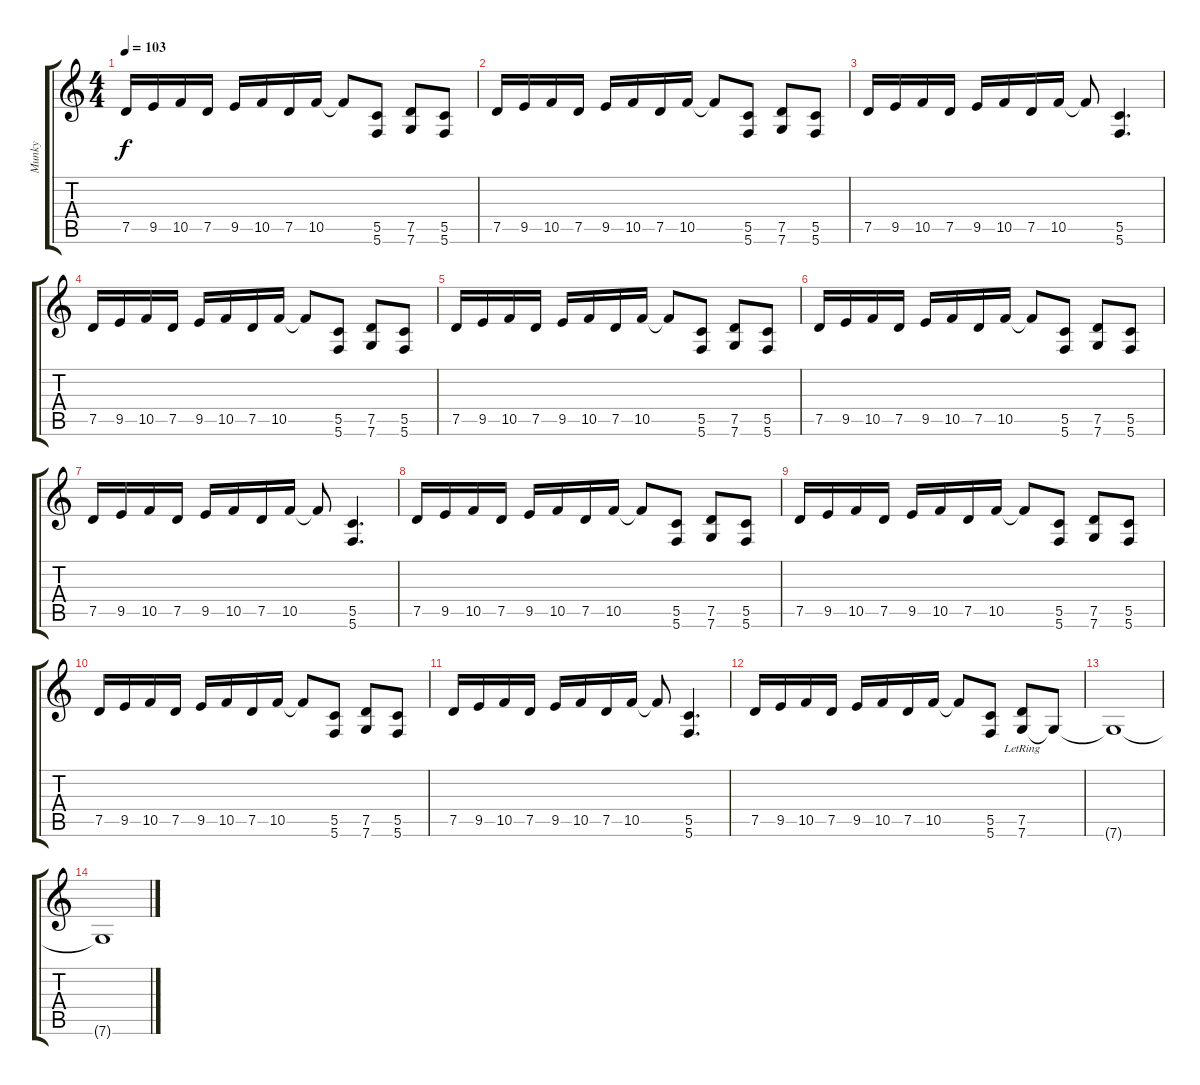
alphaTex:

\track ("Munky" "Munky") {instrument distortionguitar}
\staff {score tabs}
\tuning (D4 A3 F3 C3 G2 C2) {hide}
\ts (4 4)
\tempo 103
\clef g2
\ks c
7.5.16{dy f} 9.5.16 10.5.16 7.5.16 9.5.16 10.5.16 7.5.16 10.5.16 10.5{t}.8 (5.5 5.6).8 (7.5 7.6).8 (5.5 5.6).8 |
7.5.16 9.5.16 10.5.16 7.5.16 9.5.16 10.5.16 7.5.16 10.5.16 10.5{t}.8 (5.5 5.6).8 (7.5 7.6).8 (5.5 5.6).8 |
7.5.16 9.5.16 10.5.16 7.5.16 9.5.16 10.5.16 7.5.16 10.5.16 10.5{t}.8 (5.5 5.6).4{d} |
7.5.16 9.5.16 10.5.16 7.5.16 9.5.16 10.5.16 7.5.16 10.5.16 10.5{t}.8 (5.5 5.6).8 (7.5 7.6).8 (5.5 5.6).8 |
7.5.16 9.5.16 10.5.16 7.5.16 9.5.16 10.5.16 7.5.16 10.5.16 10.5{t}.8 (5.5 5.6).8 (7.5 7.6).8 (5.5 5.6).8 |
7.5.16 9.5.16 10.5.16 7.5.16 9.5.16 10.5.16 7.5.16 10.5.16 10.5{t}.8 (5.5 5.6).8 (7.5 7.6).8 (5.5 5.6).8 |
7.5.16 9.5.16 10.5.16 7.5.16 9.5.16 10.5.16 7.5.16 10.5.16 10.5{t}.8 (5.5 5.6).4{d} |
7.5.16 9.5.16 10.5.16 7.5.16 9.5.16 10.5.16 7.5.16 10.5.16 10.5{t}.8 (5.5 5.6).8 (7.5 7.6).8 (5.5 5.6).8 |
7.5.16 9.5.16 10.5.16 7.5.16 9.5.16 10.5.16 7.5.16 10.5.16 10.5{t}.8 (5.5 5.6).8 (7.5 7.6).8 (5.5 5.6).8 |
7.5.16 9.5.16 10.5.16 7.5.16 9.5.16 10.5.16 7.5.16 10.5.16 10.5{t}.8 (5.5 5.6).8 (7.5 7.6).8 (5.5 5.6).8 |
7.5.16 9.5.16 10.5.16 7.5.16 9.5.16 10.5.16 7.5.16 10.5.16 10.5{t}.8 (5.5 5.6).4{d} |
7.5.16 9.5.16 10.5.16 7.5.16 9.5.16 10.5.16 7.5.16 10.5.16 10.5{t}.8 (5.5 5.6).8 (7.5 7.6{lr}).8 7.6{t}.8 |
7.6{t}.1 |
7.6{t}.1
